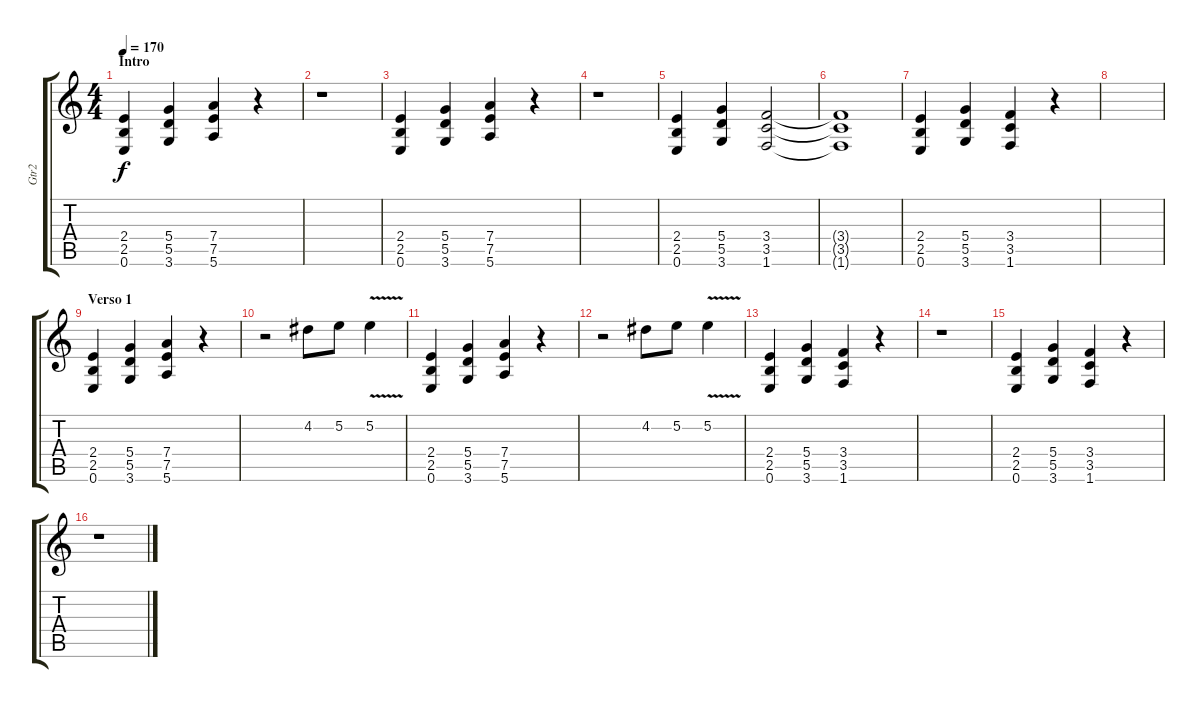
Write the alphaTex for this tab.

\track ("Gtr2" "Gtr2") {instrument overdrivenguitar}
\staff {score tabs}
\tuning (E4 B3 G3 D3 A2 E2) {hide}
\ts (4 4)
\section ("" "Intro")
\tempo 170
\clef g2
\ks c
(2.4 2.5 0.6).4{dy f instrument overdrivenguitar} (5.4 5.5 3.6).4 (7.4 7.5 5.6).4 r.4 |
r.1 |
(2.4 2.5 0.6).4 (5.4 5.5 3.6).4 (7.4 7.5 5.6).4 r.4 |
r.1 |
(2.4 2.5 0.6).4 (5.4 5.5 3.6).4 (3.4 3.5 1.6).2 |
(3.4{t} 3.5{t} 1.6{t}).1 |
(2.4 2.5 0.6).4 (5.4 5.5 3.6).4 (3.4 3.5 1.6).4 r.4 |
|
\section ("" "Verso 1")
(2.4 2.5 0.6).4 (5.4 5.5 3.6).4 (7.4 7.5 5.6).4 r.4 |
r.2 4.2.8 5.2.8 5.2{v}.4 |
(2.4 2.5 0.6).4 (5.4 5.5 3.6).4 (7.4 7.5 5.6).4 r.4 |
r.2 4.2.8 5.2.8 5.2{v}.4 |
(2.4 2.5 0.6).4 (5.4 5.5 3.6).4 (3.4 3.5 1.6).4 r.4 |
r.1 |
(2.4 2.5 0.6).4 (5.4 5.5 3.6).4 (3.4 3.5 1.6).4 r.4 |
r.1
